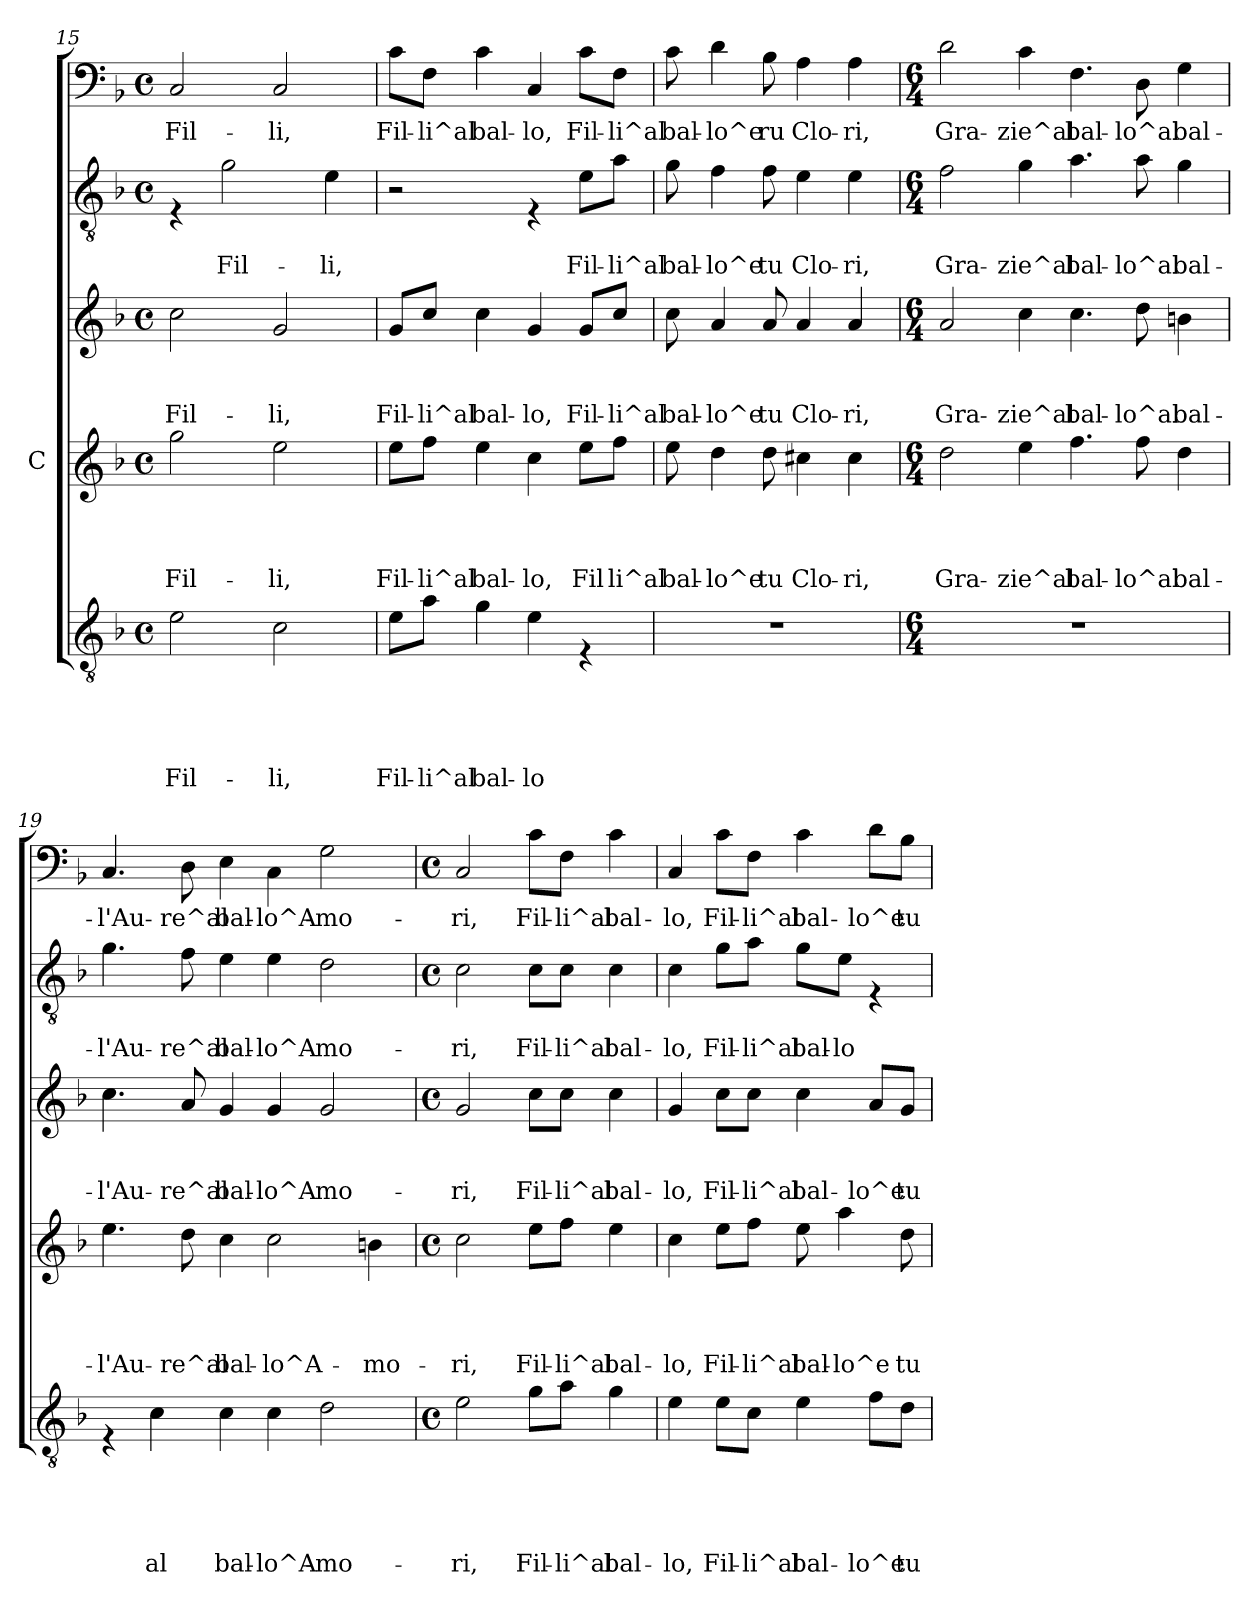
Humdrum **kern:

**kern	**text	**text	**text	**text	**text	**kern	**text	**text	**text	**text	**kern	**text	**text	**text	**kern	**text	**text	**kern	**text
*part5	*part5	*part5	*part5	*part5	*part5	*part4	*part4	*part4	*part4	*part4	*part3	*part3	*part3	*part3	*part2	*part2	*part2	*part1	*part1
*staff5	*staff5	*staff5	*staff5	*staff5	*staff5	*staff4	*staff4	*staff4	*staff4	*staff4	*staff3	*staff3	*staff3	*staff3	*staff2	*staff2	*staff2	*staff1	*staff1
*	*	*	*	*	*	*I"C	*	*	*	*	*	*	*	*	*	*	*	*	*
!!LO:LB:g=z
*clefGv2	*	*	*	*	*	*clefG2	*	*	*	*	*clefG2	*	*	*	*clefGv2	*	*	*clefF4	*
*k[b-]	*	*	*	*	*	*k[b-]	*	*	*	*	*k[b-]	*	*	*	*k[b-]	*	*	*k[b-]	*
*F:	*	*	*	*	*	*F:	*	*	*	*	*F:	*	*	*	*F:	*	*	*F:	*
*M4/4	*	*	*	*	*	*M4/4	*	*	*	*	*M4/4	*	*	*	*M4/4	*	*	*M4/4	*
*met(c)	*	*	*	*	*	*met(c)	*	*	*	*	*met(c)	*	*	*	*met(c)	*	*	*met(c)	*
=15	=15	=15	=15	=15	=15	=15	=15	=15	=15	=15	=15	=15	=15	=15	=15	=15	=15	=15	=15
!	!	!	!	!	!LO:LY:b	!	!	!	!	!LO:LY:b	!	!	!	!LO:LY:b	!	!	!	!	!LO:LY:b
2e\	.	.	.	.	Fil-	2gg\	.	.	.	Fil-	2cc\	.	.	Fil-	4rE	.	.	2C/	Fil-
!	!	!	!	!	!	!	!	!	!	!	!	!	!	!	!	!	!LO:LY:b	!	!
.	.	.	.	.	.	.	.	.	.	.	.	.	.	.	2g\	.	Fil-	.	.
!	!	!	!	!	!LO:LY:b	!	!	!	!	!LO:LY:b	!	!	!	!LO:LY:b	!	!	!	!	!LO:LY:b
2c\	.	.	.	.	-li,	2ee\	.	.	.	-li,	2g/	.	.	-li,	.	.	.	2C/	-li,
!	!	!	!	!	!	!	!	!	!	!	!	!	!	!	!	!	!LO:LY:b	!	!
.	.	.	.	.	.	.	.	.	.	.	.	.	.	.	4e\	.	-li,	.	.
=16	=16	=16	=16	=16	=16	=16	=16	=16	=16	=16	=16	=16	=16	=16	=16	=16	=16	=16	=16
!	!	!	!	!	!LO:LY:b	!	!	!	!	!LO:LY:b	!	!	!	!LO:LY:b	!	!	!	!	!LO:LY:b
8e\L	.	.	.	.	Fil-	8ee\L	.	.	.	Fil-	8g/L	.	.	Fil-	2r	.	.	8c\L	Fil-
!	!	!	!	!	!LO:LY:b	!	!	!	!	!LO:LY:b	!	!	!	!LO:LY:b	!	!	!	!	!LO:LY:b
8a\J	.	.	.	.	-li^al	8ff\J	.	.	.	-li^al	8cc/J	.	.	-li^al	.	.	.	8F\J	-li^al
!	!	!	!	!	!LO:LY:b	!	!	!	!	!LO:LY:b	!	!	!	!LO:LY:b	!	!	!	!	!LO:LY:b
4g\	.	.	.	.	bal-	4ee\	.	.	.	bal-	4cc\	.	.	bal-	.	.	.	4c\	bal-
!	!	!	!	!	!LO:LY:b	!	!	!	!	!LO:LY:b	!	!	!	!LO:LY:b	!	!	!	!	!LO:LY:b
4e\	.	.	.	.	-lo	4cc\	.	.	.	-lo,	4g/	.	.	-lo,	4rE	.	.	4C/	-lo,
!	!	!	!	!	!	!	!	!	!	!LO:LY:b	!	!	!	!LO:LY:b	!	!	!LO:LY:b	!	!LO:LY:b
4rE	.	.	.	.	.	8ee\L	.	.	.	Fil	8g/L	.	.	Fil-	8e\L	.	Fil-	8c\L	Fil-
!	!	!	!	!	!	!	!	!	!	!LO:LY:b	!	!	!	!LO:LY:b	!	!	!LO:LY:b	!	!LO:LY:b
.	.	.	.	.	.	8ff\J	.	.	.	li^al	8cc/J	.	.	-li^al	8a\J	.	-li^al	8F\J	-li^al
=17	=17	=17	=17	=17	=17	=17	=17	=17	=17	=17	=17	=17	=17	=17	=17	=17	=17	=17	=17
!	!	!	!	!	!	!	!	!	!	!LO:LY:b	!	!	!	!LO:LY:b	!	!	!LO:LY:b	!	!LO:LY:b
1r	.	.	.	.	.	8ee\	.	.	.	bal-	8cc\	.	.	bal-	8g\	.	bal-	8c\	bal-
!	!	!	!	!	!	!	!	!	!	!LO:LY:b	!	!	!	!LO:LY:b	!	!	!LO:LY:b	!	!LO:LY:b
.	.	.	.	.	.	4dd\	.	.	.	-lo^e	4a/	.	.	-lo^e	4f\	.	-lo^e	4d\	-lo^e
!	!	!	!	!	!	!	!	!	!	!LO:LY:b	!	!	!	!LO:LY:b	!	!	!LO:LY:b	!	!LO:LY:b
.	.	.	.	.	.	8dd\	.	.	.	tu	8a/	.	.	tu	8f\	.	tu	8B-\	ru
!	!	!	!	!	!	!	!	!	!	!LO:LY:b	!	!	!	!LO:LY:b	!	!	!LO:LY:b	!	!LO:LY:b
.	.	.	.	.	.	4cc#X\	.	.	.	Clo-	4a/	.	.	Clo-	4e\	.	Clo-	4A\	Clo-
!	!	!	!	!	!	!	!	!	!	!LO:LY:b	!	!	!	!LO:LY:b	!	!	!LO:LY:b	!	!LO:LY:b
.	.	.	.	.	.	4cc#\	.	.	.	-ri,	4a/	.	.	-ri,	4e\	.	-ri,	4A\	-ri,
!!LO:LB:g=z
=18	=18	=18	=18	=18	=18	=18	=18	=18	=18	=18	=18	=18	=18	=18	=18	=18	=18	=18	=18
*M6/4	*	*	*	*	*	*M6/4	*	*	*	*	*M6/4	*	*	*	*M6/4	*	*	*M6/4	*
*	*	*	*	*	*	*	*	*	*	*	*	*	*	*	*	*	*	*MM120	*
!LO:N:vis=1	!	!	!	!	!	!	!	!	!	!LO:LY:b	!	!	!	!LO:LY:b	!	!	!LO:LY:b	!	!LO:LY:b
1.r	.	.	.	.	.	2dd\	.	.	.	Gra-	2a/	.	.	Gra-	2f\	.	Gra-	2d\	Gra-
!	!	!	!	!	!	!	!	!	!	!LO:LY:b	!	!	!	!LO:LY:b	!	!	!LO:LY:b	!	!LO:LY:b
.	.	.	.	.	.	4ee\	.	.	.	-zie^al	4cc\	.	.	-zie^al	4g\	.	-zie^al	4c\	-zie^al
!	!	!	!	!	!	!	!	!	!	!LO:LY:b	!	!	!	!LO:LY:b	!	!	!LO:LY:b	!	!LO:LY:b
.	.	.	.	.	.	4.ff\	.	.	.	bal-	4.cc\	.	.	bal-	4.a\	.	bal-	4.F\	bal-
!	!	!	!	!	!	!	!	!	!	!LO:LY:b	!	!	!	!LO:LY:b	!	!	!LO:LY:b	!	!LO:LY:b
.	.	.	.	.	.	8ff\	.	.	.	-lo^al	8dd\	.	.	-lo^al	8a\	.	-lo^al	8D\	-lo^al
!	!	!	!	!	!	!	!	!	!	!LO:LY:b	!	!	!	!LO:LY:b	!	!	!LO:LY:b	!	!LO:LY:b
.	.	.	.	.	.	4dd\	.	.	.	bal-	4bn\	.	.	bal-	4g\	.	bal-	4G\	bal-
=19	=19	=19	=19	=19	=19	=19	=19	=19	=19	=19	=19	=19	=19	=19	=19	=19	=19	=19	=19
!	!	!	!	!	!	!	!	!	!	!LO:LY:b	!	!	!	!LO:LY:b	!	!	!LO:LY:b	!	!LO:LY:b
4rE	.	.	.	.	.	4.ee\	.	.	.	-l'Au-	4.cc\	.	.	-l'Au-	4.g\	.	-l'Au-	4.C/	-l'Au-
!	!	!	!	!	!LO:LY:b	!	!	!	!	!	!	!	!	!	!	!	!	!	!
4c\	.	.	.	.	al	.	.	.	.	.	.	.	.	.	.	.	.	.	.
!	!	!	!	!	!	!	!	!	!	!LO:LY:b	!	!	!	!LO:LY:b	!	!	!LO:LY:b	!	!LO:LY:b
.	.	.	.	.	.	8dd\	.	.	.	-re^al	8a/	.	.	-re^al	8f\	.	-re^al	8D\	-re^al
!	!	!	!	!	!LO:LY:b	!	!	!	!	!LO:LY:b	!	!	!	!LO:LY:b	!	!	!LO:LY:b	!	!LO:LY:b
4c\	.	.	.	.	bal-	4cc\	.	.	.	bal-	4g/	.	.	bal-	4e\	.	bal-	4E\	bal-
!	!	!	!	!	!LO:LY:b	!	!	!	!	!LO:LY:b	!	!	!	!LO:LY:b	!	!	!LO:LY:b	!	!LO:LY:b
4c\	.	.	.	.	-lo^A-	2cc\	.	.	.	-lo^A-	4g/	.	.	-lo^A-	4e\	.	-lo^A-	4C\	-lo^A-
!	!	!	!	!	!LO:LY:b	!	!	!	!	!	!	!	!	!LO:LY:b	!	!	!LO:LY:b	!	!LO:LY:b
2d\	.	.	.	.	-mo-	.	.	.	.	.	2g/	.	.	-mo-	2d\	.	-mo-	2G\	-mo-
!	!	!	!	!	!	!	!	!	!	!LO:LY:b	!	!	!	!	!	!	!	!	!
.	.	.	.	.	.	4bn\	.	.	.	-mo-	.	.	.	.	.	.	.	.	.
=20	=20	=20	=20	=20	=20	=20	=20	=20	=20	=20	=20	=20	=20	=20	=20	=20	=20	=20	=20
*M4/4	*	*	*	*	*	*M4/4	*	*	*	*	*M4/4	*	*	*	*M4/4	*	*	*M4/4	*
*met(c)	*	*	*	*	*	*met(c)	*	*	*	*	*met(c)	*	*	*	*met(c)	*	*	*met(c)	*
*	*	*	*	*	*	*	*	*	*	*	*	*	*	*	*	*	*	*MM80	*
!	!	!	!	!	!LO:LY:b	!	!	!	!	!LO:LY:b	!	!	!	!LO:LY:b	!	!	!LO:LY:b	!	!LO:LY:b
2e\	.	.	.	.	-ri,	2cc\	.	.	.	-ri,	2g/	.	.	-ri,	2c\	.	-ri,	2C/	-ri,
!	!	!	!	!	!LO:LY:b	!	!	!	!	!LO:LY:b	!	!	!	!LO:LY:b	!	!	!LO:LY:b	!	!LO:LY:b
8g\L	.	.	.	.	Fil-	8ee\L	.	.	.	Fil-	8cc\L	.	.	Fil-	8c\L	.	Fil-	8c\L	Fil-
!	!	!	!	!	!LO:LY:b	!	!	!	!	!LO:LY:b	!	!	!	!LO:LY:b	!	!	!LO:LY:b	!	!LO:LY:b
8a\J	.	.	.	.	-li^al	8ff\J	.	.	.	-li^al	8cc\J	.	.	-li^al	8c\J	.	-li^al	8F\J	-li^al
!	!	!	!	!	!LO:LY:b	!	!	!	!	!LO:LY:b	!	!	!	!LO:LY:b	!	!	!LO:LY:b	!	!LO:LY:b
4g\	.	.	.	.	bal-	4ee\	.	.	.	bal-	4cc\	.	.	bal-	4c\	.	bal-	4c\	bal-
!!LO:LB:g=z
=21	=21	=21	=21	=21	=21	=21	=21	=21	=21	=21	=21	=21	=21	=21	=21	=21	=21	=21	=21
!	!	!	!	!	!LO:LY:b	!	!	!	!	!LO:LY:b	!	!	!	!LO:LY:b	!	!	!LO:LY:b	!	!LO:LY:b
4e\	.	.	.	.	-lo,	4cc\	.	.	.	-lo,	4g/	.	.	-lo,	4c\	.	-lo,	4C/	-lo,
!	!	!	!	!	!LO:LY:b	!	!	!	!	!LO:LY:b	!	!	!	!LO:LY:b	!	!	!LO:LY:b	!	!LO:LY:b
8e\L	.	.	.	.	Fil-	8ee\L	.	.	.	Fil-	8cc\L	.	.	Fil-	8g\L	.	Fil-	8c\L	Fil-
!	!	!	!	!	!LO:LY:b	!	!	!	!	!LO:LY:b	!	!	!	!LO:LY:b	!	!	!LO:LY:b	!	!LO:LY:b
8c\J	.	.	.	.	-li^al	8ff\J	.	.	.	-li^al	8cc\J	.	.	-li^al	8a\J	.	-li^al	8F\J	-li^al
!	!	!	!	!	!LO:LY:b	!	!	!	!	!LO:LY:b	!	!	!	!LO:LY:b	!	!	!LO:LY:b	!	!LO:LY:b
4e\	.	.	.	.	bal-	8ee\	.	.	.	bal-	4cc\	.	.	bal-	8g\L	.	bal-	4c\	bal-
!	!	!	!	!	!	!	!	!	!	!LO:LY:b	!	!	!	!	!	!	!LO:LY:b	!	!
.	.	.	.	.	.	4aa\	.	.	.	-lo^e	.	.	.	.	8e\J	.	-lo	.	.
!	!	!	!	!	!LO:LY:b	!	!	!	!	!	!	!	!	!LO:LY:b	!	!	!	!	!LO:LY:b
8f\L	.	.	.	.	-lo^e	.	.	.	.	.	8a/L	.	.	-lo^e	4rE	.	.	8d\L	-lo^e
!	!	!	!	!	!LO:LY:b	!	!	!	!	!LO:LY:b	!	!	!	!LO:LY:b	!	!	!	!	!LO:LY:b
8d\J	.	.	.	.	tu	8dd\	.	.	.	tu	8g/J	.	.	tu	.	.	.	8B-\J	tu
=	=	=	=	=	=	=	=	=	=	=	=	=	=	=	=	=	=	=	=
*-	*-	*-	*-	*-	*-	*-	*-	*-	*-	*-	*-	*-	*-	*-	*-	*-	*-	*-	*-
